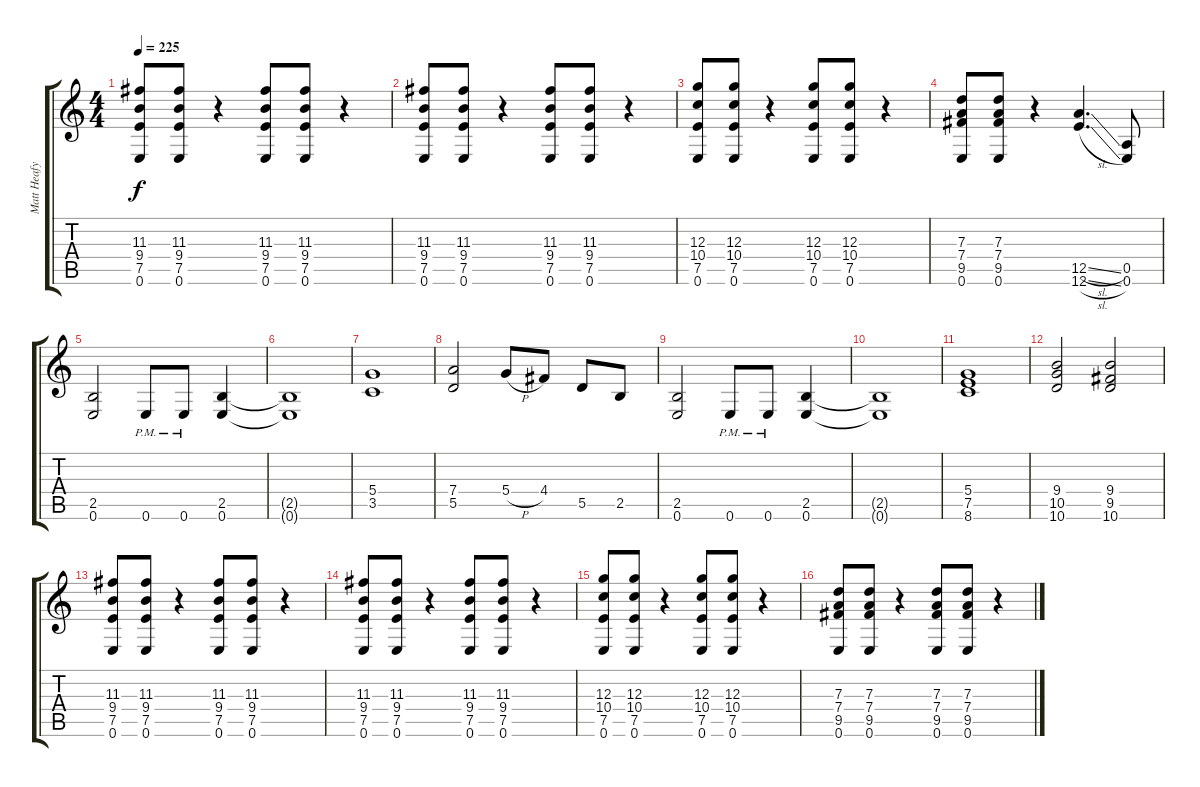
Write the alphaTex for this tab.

\track ("Matt Heafy Gtr. 1" "Matt Heafy") {instrument distortionguitar}
\staff {score tabs}
\tuning (E4 B3 G3 D3 A2 E2) {hide}
\ts (4 4)
\tempo 225
\clef g2
\ks c
(11.3 9.4 7.5 0.6).8{dy f} (11.3 9.4 7.5 0.6).8 r.4 (11.3 9.4 7.5 0.6).8 (11.3 9.4 7.5 0.6).8 r.4 |
(11.3 9.4 7.5 0.6).8 (11.3 9.4 7.5 0.6).8 r.4 (11.3 9.4 7.5 0.6).8 (11.3 9.4 7.5 0.6).8 r.4 |
(12.3 10.4 7.5 0.6).8 (12.3 10.4 7.5 0.6).8 r.4 (12.3 10.4 7.5 0.6).8 (12.3 10.4 7.5 0.6).8 r.4 |
(7.3 7.4 9.5 0.6).8 (7.3 7.4 9.5 0.6).8 r.4 (12.5{sl} 12.6{sl}).4{d} (0.5 0.6).8 |
(2.5 0.6).2 0.6{pm}.8 0.6{pm}.8 (2.5 0.6).4 |
(2.5{t} 0.6{t}).1 |
(5.4 3.5).1 |
(7.4 5.5).2 5.4{h}.8 4.4.8 5.5.8 2.5.8 |
(2.5 0.6).2 0.6{pm}.8 0.6{pm}.8 (2.5 0.6).4 |
(2.5{t} 0.6{t}).1 |
(5.4 7.5 8.6).1 |
(9.4 10.5 10.6).2 (9.4 9.5 10.6).2 |
(11.3 9.4 7.5 0.6).8 (11.3 9.4 7.5 0.6).8 r.4 (11.3 9.4 7.5 0.6).8 (11.3 9.4 7.5 0.6).8 r.4 |
(11.3 9.4 7.5 0.6).8 (11.3 9.4 7.5 0.6).8 r.4 (11.3 9.4 7.5 0.6).8 (11.3 9.4 7.5 0.6).8 r.4 |
(12.3 10.4 7.5 0.6).8 (12.3 10.4 7.5 0.6).8 r.4 (12.3 10.4 7.5 0.6).8 (12.3 10.4 7.5 0.6).8 r.4 |
(7.3 7.4 9.5 0.6).8 (7.3 7.4 9.5 0.6).8 r.4 (7.3 7.4 9.5 0.6).8 (7.3 7.4 9.5 0.6).8 r.4
